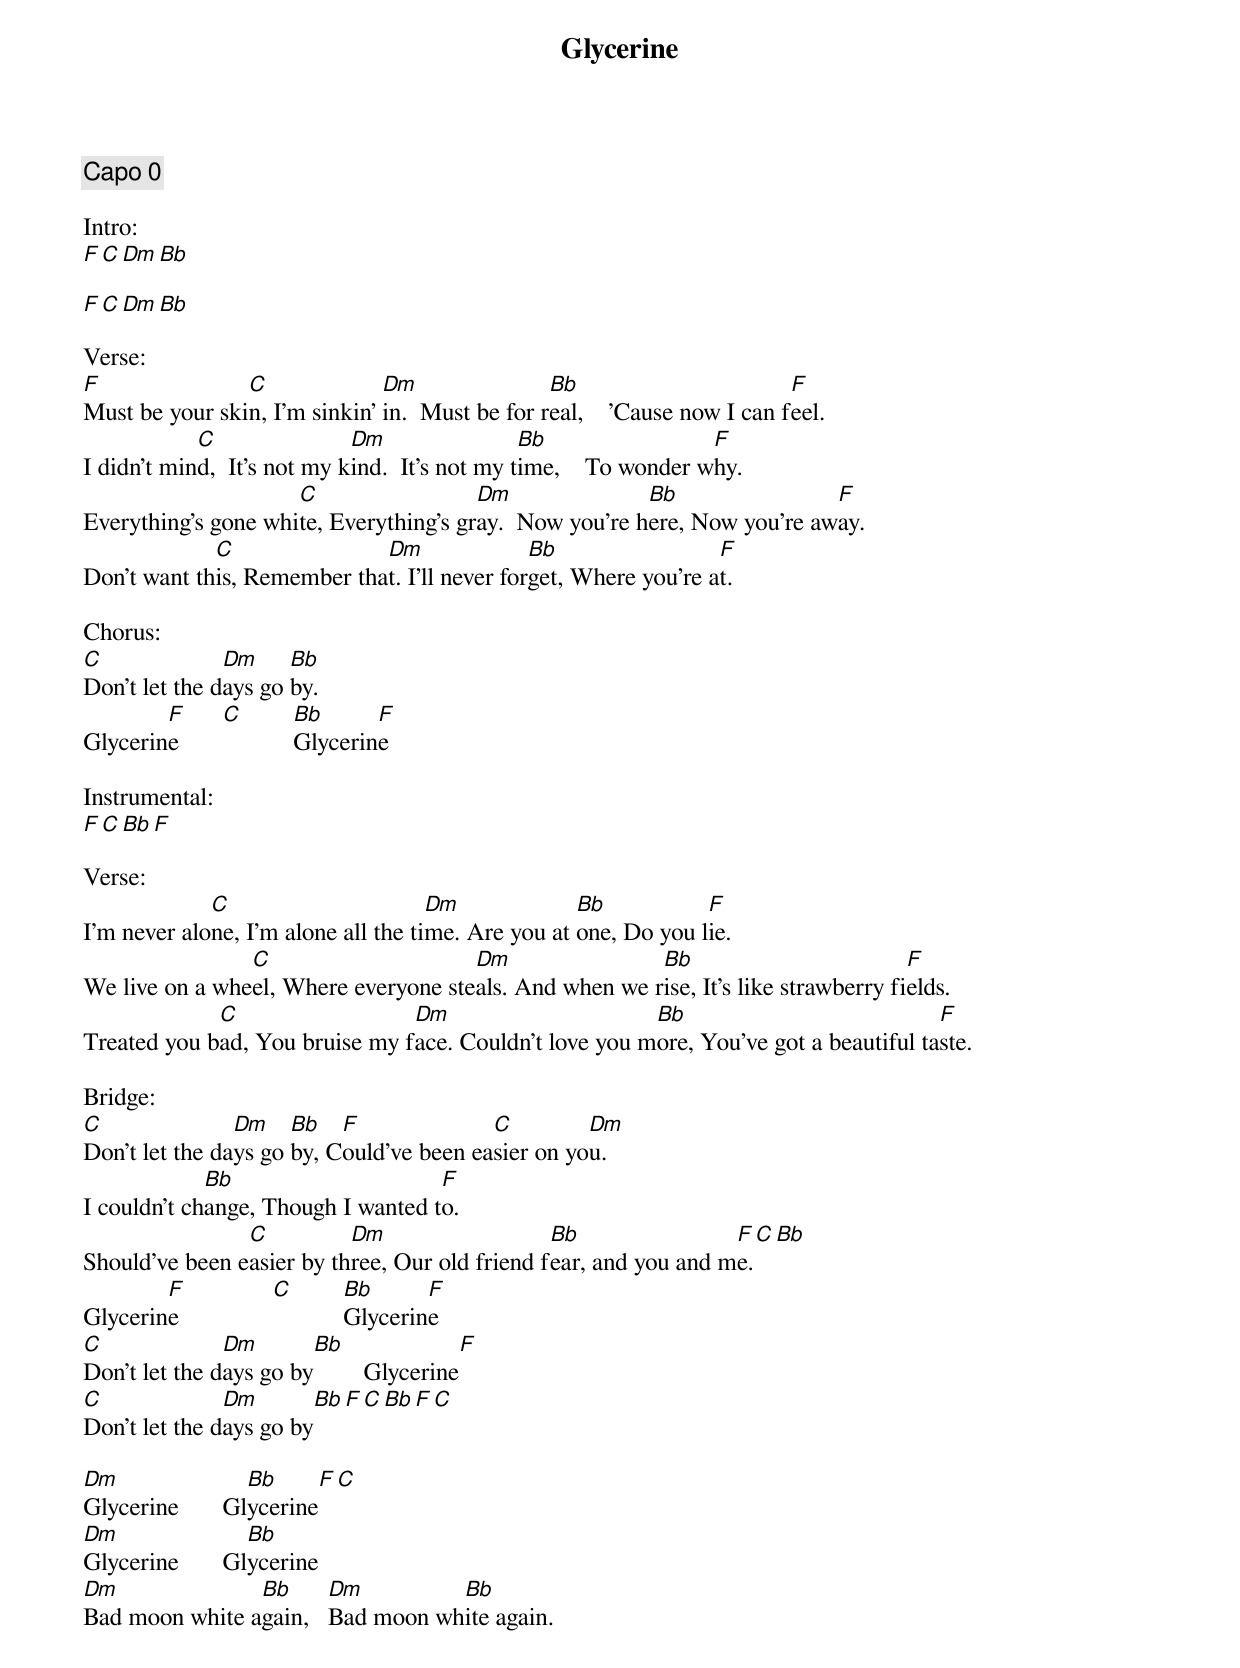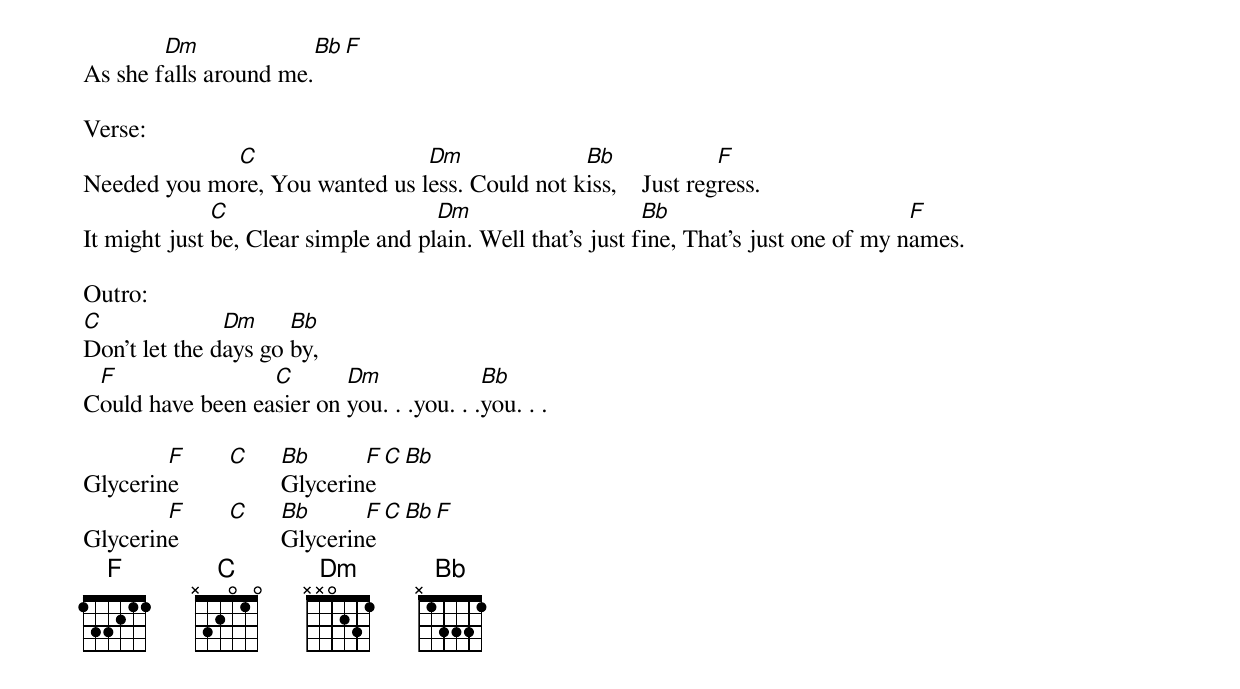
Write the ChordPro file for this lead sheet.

{title:Glycerine}
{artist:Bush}
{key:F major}
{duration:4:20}
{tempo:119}
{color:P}

{comment: Capo 0}

Intro:
[F][C][Dm][Bb]

[F][C][Dm][Bb]

Verse:
[F]Must be your ski[C]n, I'm sinkin' [Dm]in.  Must be for r[Bb]eal,    'Cause now I can f[F]eel.
I didn't min[C]d,  It's not my k[Dm]ind.  It's not my t[Bb]ime,    To wonder w[F]hy.
Everything's gone whi[C]te, Everything's gr[Dm]ay.  Now you're h[Bb]ere, Now you're aw[F]ay.
Don't want th[C]is, Remember tha[Dm]t. I'll never for[Bb]get, Where you're a[F]t.

Chorus:
[C]Don't let the d[Dm]ays go [Bb]by.
Glycerin[F]e       [C]        [Bb]Glycerin[F]e

Instrumental:
[F][C][Bb][F]

Verse:
I'm never alo[C]ne, I'm alone all the ti[Dm]me. Are you at [Bb]one, Do you l[F]ie.
We live on a whe[C]el, Where everyone ste[Dm]als. And when we r[Bb]ise, It's like strawberry fi[F]elds.
Treated you b[C]ad, You bruise my f[Dm]ace. Couldn't love you m[Bb]ore, You've got a beautiful ta[F]ste.

Bridge:
[C]Don't let the da[Dm]ys go [Bb]by, C[F]ould've been ea[C]sier on yo[Dm]u.
I couldn't ch[Bb]ange, Though I wanted t[F]o.
Should've been e[C]asier by th[Dm]ree, Our old friend f[Bb]ear, and you and m[F]e.[C][Bb]
Glycerin[F]e               [C]        [Bb]Glycerin[F]e
[C]Don't let the d[Dm]ays go by[Bb]        Glycerine[F]
[C]Don't let the d[Dm]ays go by[Bb][F][C][Bb][F][C]

[Dm]Glycerine       Gl[Bb]ycerine[F][C]
[Dm]Glycerine       Gl[Bb]ycerine
[Dm]Bad moon white a[Bb]gain,   [Dm]Bad moon wh[Bb]ite again.
As she f[Dm]alls around me.[Bb][F]

Verse:
Needed you mo[C]re, You wanted us l[Dm]ess. Could not k[Bb]iss,    Just reg[F]ress.
It might just [C]be, Clear simple and pl[Dm]ain. Well that's just f[Bb]ine, That's just one of my n[F]ames.

Outro:
[C]Don't let the d[Dm]ays go [Bb]by,
C[F]ould have been ea[C]sier on [Dm]you. . .you. . .[Bb]you. . .

Glycerin[F]e        [C]     [Bb]Glycerin[F]e[C][Bb]
Glycerin[F]e        [C]     [Bb]Glycerin[F]e[C][Bb][F]
